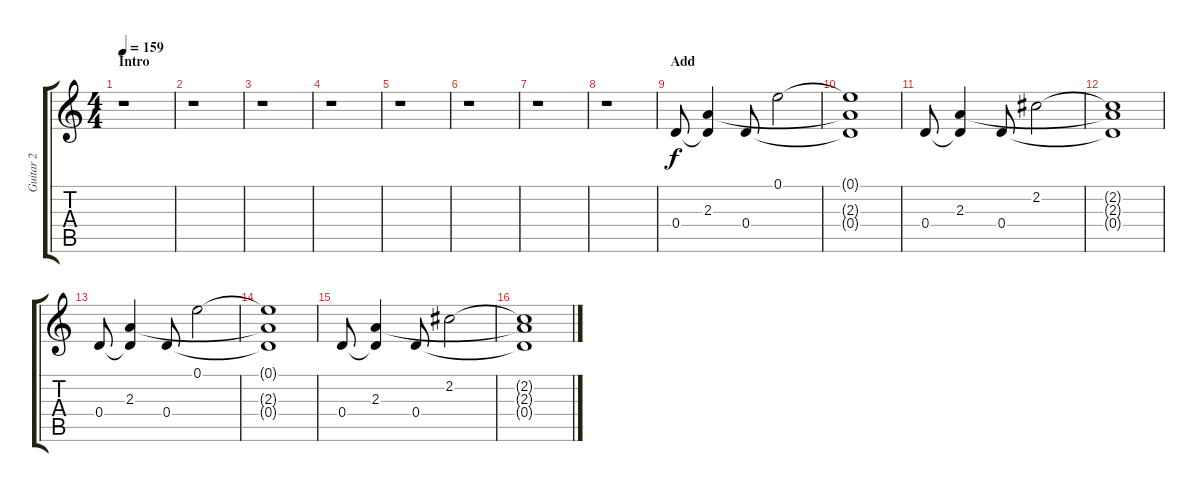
\track ("Guitar 2" "Guitar 2") {instrument acousticguitarsteel}
\staff {score tabs}
\tuning (E4 B3 G3 D3 A2 D2) {hide}
\ts (4 4)
\section ("" "Intro")
\tempo 159
\clef g2
\ks c
r.1{dy f instrument acousticguitarsteel} |
r.1 |
r.1 |
r.1 |
r.1 |
r.1 |
r.1 |
r.1 |
\section ("" "Add")
0.4.8 (2.3 0.4{t}).4 0.4.8 0.1.2 |
(0.1{t} 2.3{t} 0.4{t}).1 |
0.4.8 (2.3 0.4{t}).4 0.4.8 2.2.2 |
(2.2{t} 2.3{t} 0.4{t}).1 |
0.4.8 (2.3 0.4{t}).4 0.4.8 0.1.2 |
(0.1{t} 2.3{t} 0.4{t}).1 |
0.4.8 (2.3 0.4{t}).4 0.4.8 2.2.2 |
(2.2{t} 2.3{t} 0.4{t}).1
